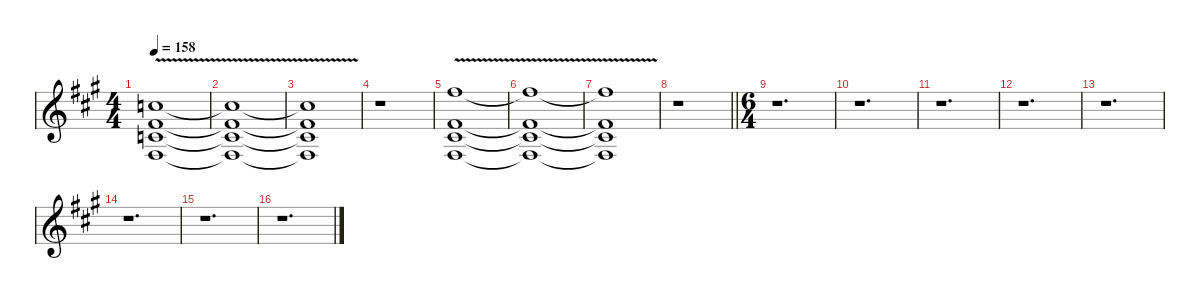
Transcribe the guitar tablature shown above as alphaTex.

\defaultSystemsLayout 4
\hideDynamics
\bracketExtendMode nobrackets
\singleTrackTrackNamePolicy hidden
\multiTrackTrackNamePolicy hidden
\firstSystemTrackNameMode fullname
\firstSystemTrackNameOrientation horizontal
\otherSystemsTrackNameOrientation horizontal
\track ("Keyboards-2" "keys2") {defaultSystemsLayout 8 instrument synthstrings1}
\staff {score}
\tuning (E4 B3 G3 D3 A2 E2)
\ts (4 4)
\tempo 158
\clef g2
\ks f#minor
(13.2{acc forcenatural} 11.3{v acc #} 10.4{v acc forcenatural} 9.5{v acc #}).1{dy mf beam Up} |
(13.2{t acc forcenatural} 11.3{v t acc #} 10.4{v t acc forcenatural} 9.5{v t acc #}).1{dy f beam Up} |
(13.2{t acc forcenatural} 11.3{v t acc #} 10.4{v t acc forcenatural} 9.5{v t acc #}).1{beam Up} |
r.1{beam Down} |
(19.2{v acc #} 11.3{v acc #} 11.4{acc #} 9.5{v acc #}).1{dy mf beam Up} |
(19.2{v t acc #} 11.3{v t acc #} 11.4{t acc #} 9.5{v t acc #}).1{dy f beam Up} |
(19.2{v t acc #} 11.3{v t acc #} 11.4{t acc #} 9.5{v t acc #}).1{beam Up} |
\barLineRight lightlight
r.1{beam Down} |
\ts (6 4)
\beaming (8 3 3 3 3)
r.1{d beam Down} |
r.1{d beam Down} |
r.1{d beam Down} |
r.1{d beam Down} |
r.1{d beam Down} |
r.1{d beam Down} |
r.1{d beam Down} |
r.1{d beam Down}
